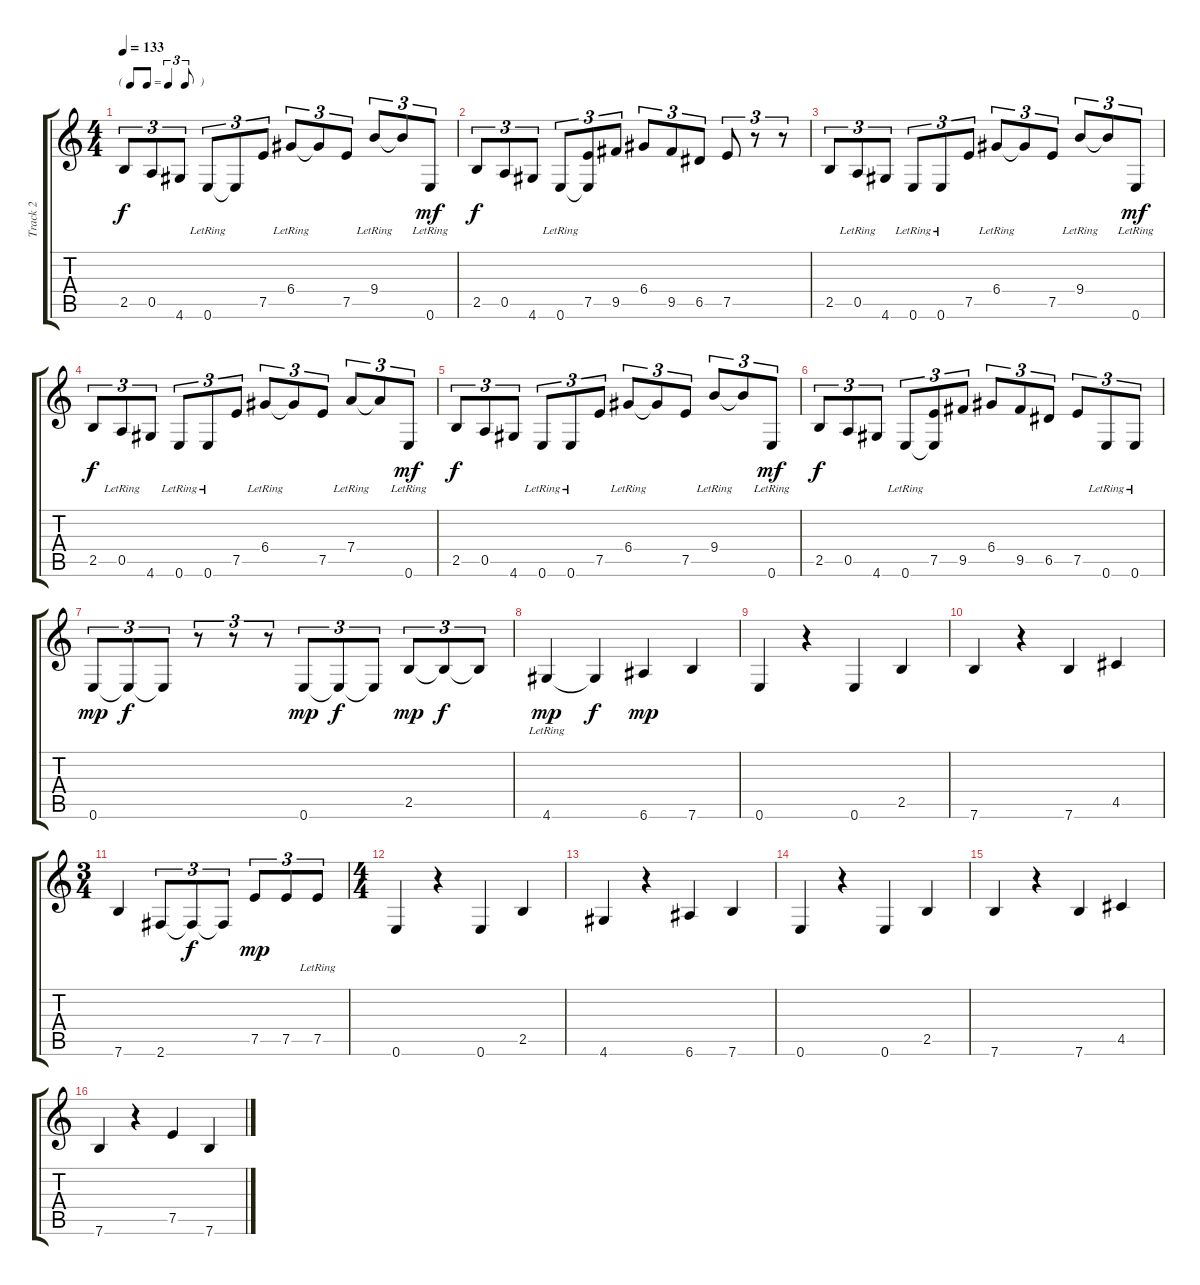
\track ("Track 2" "Track 2") {instrument synthbass2}
\staff {score tabs}
\tuning (E4 B3 G3 D3 A2 E2) {hide}
\ts (4 4)
\tf triplet8th
\tempo 133
\clef g2
\ks c
2.5.8{tu (3 2) dy f} 0.5.8{tu (3 2)} 4.6.8{tu (3 2)} 0.6{lr}.8{tu (3 2)} 0.6{t}.8{tu (3 2)} 7.5.8{tu (3 2)} 6.4{lr}.8{tu (3 2)} 6.4{t}.8{tu (3 2)} 7.5.8{tu (3 2)} 9.4{lr}.8{tu (3 2)} 9.4{t}.8{tu (3 2)} 0.6{lr}.8{tu (3 2) dy mf} |
2.5.8{tu (3 2) dy f} 0.5.8{tu (3 2)} 4.6.8{tu (3 2)} 0.6{lr}.8{tu (3 2)} (7.5 0.6{t}).8{tu (3 2)} 9.5.8{tu (3 2)} 6.4.8{tu (3 2)} 9.5.8{tu (3 2)} 6.5.8{tu (3 2)} 7.5.8{tu (3 2)} r.8{tu (3 2)} r.8{tu (3 2)} |
2.5.8{tu (3 2)} 0.5{lr}.8{tu (3 2)} 4.6.8{tu (3 2)} 0.6{lr}.8{tu (3 2)} 0.6{lr}.8{tu (3 2)} 7.5.8{tu (3 2)} 6.4{lr}.8{tu (3 2)} 6.4{t}.8{tu (3 2)} 7.5.8{tu (3 2)} 9.4{lr}.8{tu (3 2)} 9.4{t}.8{tu (3 2)} 0.6{lr}.8{tu (3 2) dy mf} |
2.5.8{tu (3 2) dy f} 0.5{lr}.8{tu (3 2)} 4.6.8{tu (3 2)} 0.6{lr}.8{tu (3 2)} 0.6{lr}.8{tu (3 2)} 7.5.8{tu (3 2)} 6.4{lr}.8{tu (3 2)} 6.4{t}.8{tu (3 2)} 7.5.8{tu (3 2)} 7.4{lr}.8{tu (3 2)} 7.4{t}.8{tu (3 2)} 0.6{lr}.8{tu (3 2) dy mf} |
2.5.8{tu (3 2) dy f} 0.5.8{tu (3 2)} 4.6.8{tu (3 2)} 0.6{lr}.8{tu (3 2)} 0.6{lr}.8{tu (3 2)} 7.5.8{tu (3 2)} 6.4{lr}.8{tu (3 2)} 6.4{t}.8{tu (3 2)} 7.5.8{tu (3 2)} 9.4{lr}.8{tu (3 2)} 9.4{t}.8{tu (3 2)} 0.6{lr}.8{tu (3 2) dy mf} |
2.5.8{tu (3 2) dy f} 0.5.8{tu (3 2)} 4.6.8{tu (3 2)} 0.6{lr}.8{tu (3 2)} (7.5 0.6{t}).8{tu (3 2)} 9.5.8{tu (3 2)} 6.4.8{tu (3 2)} 9.5.8{tu (3 2)} 6.5.8{tu (3 2)} 7.5.8{tu (3 2)} 0.6{lr}.8{tu (3 2)} 0.6{lr}.8{tu (3 2)} |
0.6.8{tu (3 2) dy mp} 0.6{t}.8{tu (3 2) dy f} 0.6{t}.8{tu (3 2)} r.8{tu (3 2)} r.8{tu (3 2)} r.8{tu (3 2)} 0.6.8{tu (3 2) dy mp} 0.6{t}.8{tu (3 2) dy f} 0.6{t}.8{tu (3 2)} 2.5.8{tu (3 2) dy mp} 2.5{t}.8{tu (3 2) dy f} 2.5{t}.8{tu (3 2)} |
4.6{lr}.4{dy mp} 4.6{t}.4{dy f} 6.6.4{dy mp} 7.6.4 |
0.6.4 r.4 0.6.4 2.5.4 |
7.6.4 r.4 7.6.4 4.5.4 |
\ts (3 4)
7.6.4 2.6.8{tu (3 2)} 2.6{t}.8{tu (3 2) dy f} 2.6{t}.8{tu (3 2)} 7.5.8{tu (3 2) dy mp} 7.5.8{tu (3 2)} 7.5{lr}.8{tu (3 2)} |
\ts (4 4)
0.6.4 r.4 0.6.4 2.5.4 |
4.6.4 r.4 6.6.4 7.6.4 |
0.6.4 r.4 0.6.4 2.5.4 |
7.6.4 r.4 7.6.4 4.5.4 |
7.6.4 r.4 7.5.4 7.6.4
